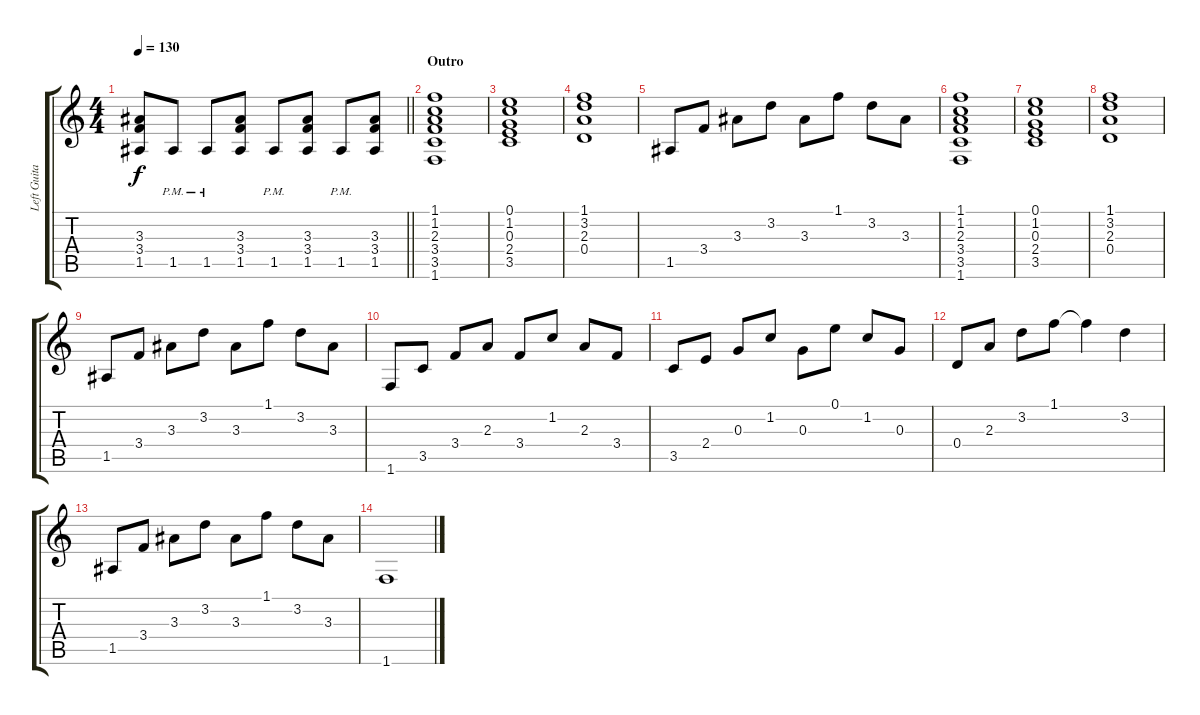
\track ("Left Guitar" "Left Guita") {instrument overdrivenguitar}
\staff {score tabs}
\tuning (E4 B3 G3 D3 A2 E2) {hide}
\ts (4 4)
\tempo 130
\clef g2
\barLineRight lightlight
\ks c
(3.3 3.4 1.5).8{dy f} 1.5{pm}.8 1.5{pm}.8 (3.3 3.4 1.5).8 1.5{pm}.8 (3.3 3.4 1.5).8 1.5{pm}.8 (3.3 3.4 1.5).8 |
\section ("" "Outro")
(1.1 1.2 2.3 3.4 3.5 1.6).1{instrument electricguitarjazz} |
(0.1 1.2 0.3 2.4 3.5).1 |
(1.1 3.2 2.3 0.4).1 |
1.5.8 3.4.8 3.3.8 3.2.8 3.3.8 1.1.8 3.2.8 3.3.8 |
(1.1 1.2 2.3 3.4 3.5 1.6).1 |
(0.1 1.2 0.3 2.4 3.5).1 |
(1.1 3.2 2.3 0.4).1 |
1.5.8 3.4.8 3.3.8 3.2.8 3.3.8 1.1.8 3.2.8 3.3.8 |
1.6.8 3.5.8 3.4.8 2.3.8 3.4.8 1.2.8 2.3.8 3.4.8 |
3.5.8 2.4.8 0.3.8 1.2.8 0.3.8 0.1.8 1.2.8 0.3.8 |
0.4.8 2.3.8 3.2.8 1.1.8 1.1{t}.4 3.2.4 |
1.5.8 3.4.8 3.3.8 3.2.8 3.3.8 1.1.8 3.2.8 3.3.8 |
1.6.1
